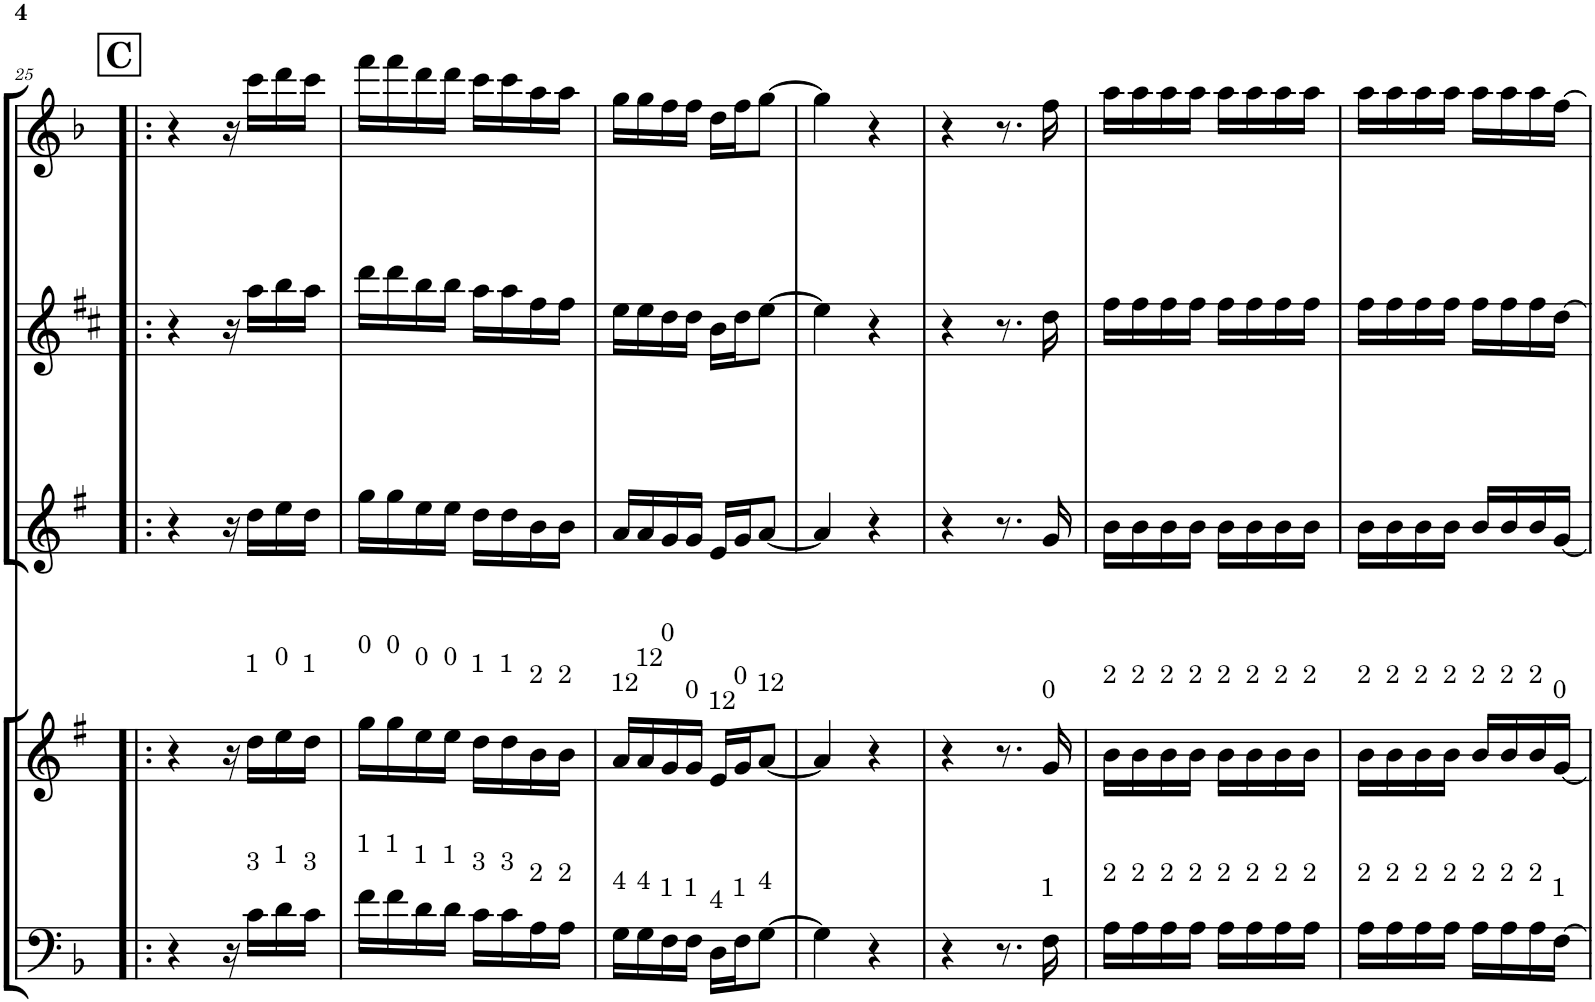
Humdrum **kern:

**kern	**kern	**kern	**kern	**kern
*part5	*part4	*part3	*part2	*part1
*staff5	*staff4	*staff3	*staff2	*staff1
*I"Trombone	*I"Trompete em Bb	*I"Saxofone Tenor	*I"Saxofone Alto	*I"Flauta Transversal
*I'Trb	*I'Tpt	*	*	*I'Fl
!!LO:PB:g=z
*clefF4	*clefG2	*clefG2	*clefG2	*clefG2
*	*Trd1c2	*Trd8c14	*Trd5c9	*
*k[b-]	*k[f#]	*k[f#]	*k[f#c#]	*k[b-]
*M2/4	*M2/4	*M2/4	*M2/4	*M2/4
!!LO:REH:place=s1:a:B:cj:fs=14:t=C
=25!|:	=25!|:	=25!|:	=25!|:	=25!|:
4r	4r	4r	4r	4r
16r	16r	16r	16r	16r
!	!LO:TX:a:t=1	!	!	!
!LO:TX:a:t=3	!	!	!	!
16c\LL	16dd\LL	16dd\LL	16aa\LL	16ccc\LL
!	!LO:TX:a:t=0	!	!	!
!LO:TX:a:t=1	!	!	!	!
16d\	16ee\	16ee\	16bb\	16ddd\
!	!LO:TX:a:t=1	!	!	!
!LO:TX:a:t=3	!	!	!	!
16c\JJ	16dd\JJ	16dd\JJ	16aa\JJ	16ccc\JJ
=26	=26	=26	=26	=26
!	!LO:TX:a:t=0	!	!	!
!LO:TX:a:t=1	!	!	!	!
16f\LL	16gg\LL	16gg\LL	16ddd\LL	16fff\LL
!	!LO:TX:a:t=0	!	!	!
!LO:TX:a:t=1	!	!	!	!
16f\	16gg\	16gg\	16ddd\	16fff\
!	!LO:TX:a:t=0	!	!	!
!LO:TX:a:t=1	!	!	!	!
16d\	16ee\	16ee\	16bb\	16ddd\
!	!LO:TX:a:t=0	!	!	!
!LO:TX:a:t=1	!	!	!	!
16d\JJ	16ee\JJ	16ee\JJ	16bb\JJ	16ddd\JJ
!	!LO:TX:a:t=1	!	!	!
!LO:TX:a:t=3	!	!	!	!
16c\LL	16dd\LL	16dd\LL	16aa\LL	16ccc\LL
!	!LO:TX:a:t=1	!	!	!
!LO:TX:a:t=3	!	!	!	!
16c\	16dd\	16dd\	16aa\	16ccc\
!	!LO:TX:a:t=2	!	!	!
!LO:TX:a:t=2	!	!	!	!
16A\	16b\	16b\	16ff#\	16aa\
!	!LO:TX:a:t=2	!	!	!
!LO:TX:a:t=2	!	!	!	!
16A\JJ	16b\JJ	16b\JJ	16ff#\JJ	16aa\JJ
=27	=27	=27	=27	=27
!	!LO:TX:a:t=12	!	!	!
!LO:TX:a:t=4	!	!	!	!
16G\LL	16a/LL	16a/LL	16ee\LL	16gg\LL
!	!LO:TX:a:t=12	!	!	!
!LO:TX:a:t=4	!	!	!	!
16G\	16a/	16a/	16ee\	16gg\
!	!LO:TX:a:t=0	!	!	!
!LO:TX:a:t=1	!	!	!	!
16F\	16g/	16g/	16dd\	16ff\
!	!LO:TX:a:t=0	!	!	!
!LO:TX:a:t=1	!	!	!	!
16F\JJ	16g/JJ	16g/JJ	16dd\JJ	16ff\JJ
!	!LO:TX:a:t=12	!	!	!
!LO:TX:a:t=4	!	!	!	!
16D\LL	16e/LL	16e/LL	16b\LL	16dd\LL
!	!LO:TX:a:t=0	!	!	!
!LO:TX:a:t=1	!	!	!	!
16F\J	16g/J	16g/J	16dd\J	16ff\J
!	!LO:TX:a:t=12	!	!	!
!LO:TX:a:t=4	!	!	!	!
[8G\J	[8a/J	[8a/J	[8ee\J	[8gg\J
=28	=28	=28	=28	=28
4G\]	4a/]	4a/]	4ee\]	4gg\]
4r	4r	4r	4r	4r
=29	=29	=29	=29	=29
4r	4r	4r	4r	4r
8.r	8.r	8.r	8.r	8.r
!	!LO:TX:a:t=0	!	!	!
!LO:TX:a:t=1	!	!	!	!
16F\	16g/	16g/	16dd\	16ff\
=30	=30	=30	=30	=30
!	!LO:TX:a:t=2	!	!	!
!LO:TX:a:t=2	!	!	!	!
16A\LL	16b\LL	16b\LL	16ff#\LL	16aa\LL
!	!LO:TX:a:t=2	!	!	!
!LO:TX:a:t=2	!	!	!	!
16A\	16b\	16b\	16ff#\	16aa\
!	!LO:TX:a:t=2	!	!	!
!LO:TX:a:t=2	!	!	!	!
16A\	16b\	16b\	16ff#\	16aa\
!	!LO:TX:a:t=2	!	!	!
!LO:TX:a:t=2	!	!	!	!
16A\JJ	16b\JJ	16b\JJ	16ff#\JJ	16aa\JJ
!	!LO:TX:a:t=2	!	!	!
!LO:TX:a:t=2	!	!	!	!
16A\LL	16b\LL	16b\LL	16ff#\LL	16aa\LL
!	!LO:TX:a:t=2	!	!	!
!LO:TX:a:t=2	!	!	!	!
16A\	16b\	16b\	16ff#\	16aa\
!	!LO:TX:a:t=2	!	!	!
!LO:TX:a:t=2	!	!	!	!
16A\	16b\	16b\	16ff#\	16aa\
!	!LO:TX:a:t=2	!	!	!
!LO:TX:a:t=2	!	!	!	!
16A\JJ	16b\JJ	16b\JJ	16ff#\JJ	16aa\JJ
=31	=31	=31	=31	=31
!	!LO:TX:a:t=2	!	!	!
!LO:TX:a:t=2	!	!	!	!
16A\LL	16b\LL	16b\LL	16ff#\LL	16aa\LL
!	!LO:TX:a:t=2	!	!	!
!LO:TX:a:t=2	!	!	!	!
16A\	16b\	16b\	16ff#\	16aa\
!	!LO:TX:a:t=2	!	!	!
!LO:TX:a:t=2	!	!	!	!
16A\	16b\	16b\	16ff#\	16aa\
!	!LO:TX:a:t=2	!	!	!
!LO:TX:a:t=2	!	!	!	!
16A\JJ	16b\JJ	16b\JJ	16ff#\JJ	16aa\JJ
!	!LO:TX:a:t=2	!	!	!
!LO:TX:a:t=2	!	!	!	!
16A\LL	16b/LL	16b/LL	16ff#\LL	16aa\LL
!	!LO:TX:a:t=2	!	!	!
!LO:TX:a:t=2	!	!	!	!
16A\	16b/	16b/	16ff#\	16aa\
!	!LO:TX:a:t=2	!	!	!
!LO:TX:a:t=2	!	!	!	!
16A\	16b/	16b/	16ff#\	16aa\
!	!LO:TX:a:t=0	!	!	!
!LO:TX:a:t=1	!	!	!	!
[16F\JJ	[16g/JJ	[16g/JJ	[16dd\JJ	[16ff\JJ
=	=	=	=	=
*-	*-	*-	*-	*-
